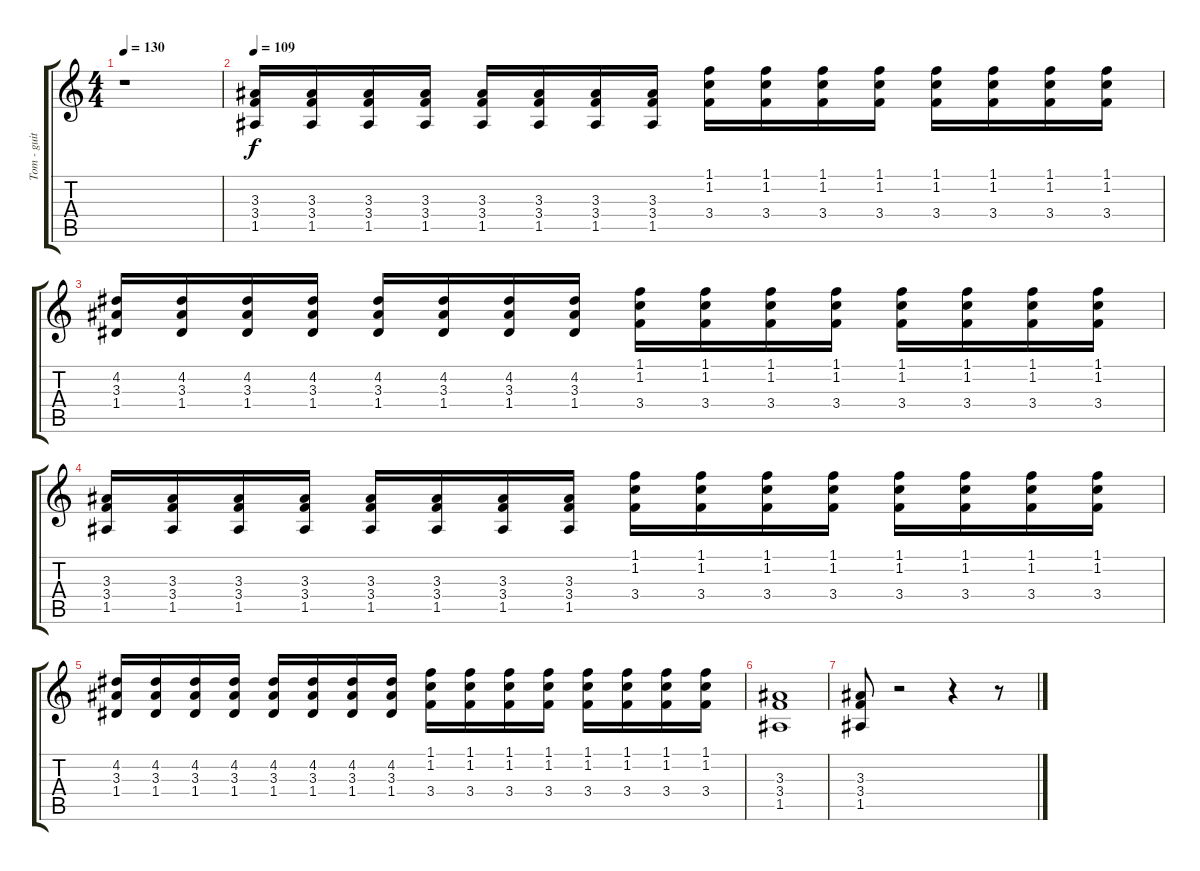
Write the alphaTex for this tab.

\track ("Tom - guitar" "Tom - guit") {instrument distortionguitar}
\staff {score tabs}
\tuning (E4 B3 G3 D3 A2 E2) {hide}
\ts (4 4)
\tempo 130
\clef g2
\ks c
r.1{dy f} |
\tempo 109
(3.3 3.4 1.5).16 (3.3 3.4 1.5).16 (3.3 3.4 1.5).16 (3.3 3.4 1.5).16 (3.3 3.4 1.5).16 (3.3 3.4 1.5).16 (3.3 3.4 1.5).16 (3.3 3.4 1.5).16 (1.1 1.2 3.4).16 (1.1 1.2 3.4).16 (1.1 1.2 3.4).16 (1.1 1.2 3.4).16 (1.1 1.2 3.4).16 (1.1 1.2 3.4).16 (1.1 1.2 3.4).16 (1.1 1.2 3.4).16 |
(4.2 3.3 1.4).16 (4.2 3.3 1.4).16 (4.2 3.3 1.4).16 (4.2 3.3 1.4).16 (4.2 3.3 1.4).16 (4.2 3.3 1.4).16 (4.2 3.3 1.4).16 (4.2 3.3 1.4).16 (1.1 1.2 3.4).16 (1.1 1.2 3.4).16 (1.1 1.2 3.4).16 (1.1 1.2 3.4).16 (1.1 1.2 3.4).16 (1.1 1.2 3.4).16 (1.1 1.2 3.4).16 (1.1 1.2 3.4).16 |
(3.3 3.4 1.5).16 (3.3 3.4 1.5).16 (3.3 3.4 1.5).16 (3.3 3.4 1.5).16 (3.3 3.4 1.5).16 (3.3 3.4 1.5).16 (3.3 3.4 1.5).16 (3.3 3.4 1.5).16 (1.1 1.2 3.4).16 (1.1 1.2 3.4).16 (1.1 1.2 3.4).16 (1.1 1.2 3.4).16 (1.1 1.2 3.4).16 (1.1 1.2 3.4).16 (1.1 1.2 3.4).16 (1.1 1.2 3.4).16 |
(4.2 3.3 1.4).16 (4.2 3.3 1.4).16 (4.2 3.3 1.4).16 (4.2 3.3 1.4).16 (4.2 3.3 1.4).16 (4.2 3.3 1.4).16 (4.2 3.3 1.4).16 (4.2 3.3 1.4).16 (1.1 1.2 3.4).16 (1.1 1.2 3.4).16 (1.1 1.2 3.4).16 (1.1 1.2 3.4).16 (1.1 1.2 3.4).16 (1.1 1.2 3.4).16 (1.1 1.2 3.4).16 (1.1 1.2 3.4).16 |
(3.3 3.4 1.5).1 |
(3.3 3.4 1.5).8 r.2 r.4 r.8
